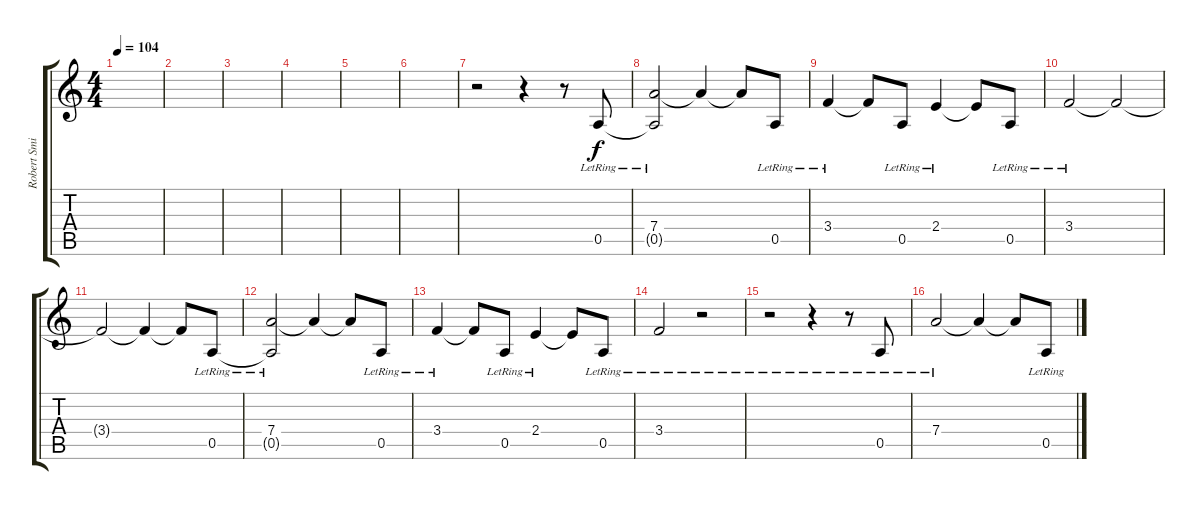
\track ("Robert Smith 1" "Robert Smi") {instrument electricguitarclean}
\staff {score tabs}
\tuning (E4 B3 G3 D3 A2 E2) {hide}
\ts (4 4)
\tempo 104
\clef g2
\ks c
|
|
|
|
|
|
r.2 r.4 r.8 0.5{lr}.8 |
(7.4{lr} 0.5{t}).2 7.4{t}.4 7.4{t}.8 0.5{lr}.8 |
3.4{lr}.4 3.4{t}.8 0.5{lr}.8 2.4{lr}.4 2.4{t}.8 0.5{lr}.8 |
3.4{lr}.2 3.4{t}.2 |
3.4{t}.2 3.4{t}.4 3.4{t}.8 0.5{lr}.8 |
(7.4{lr} 0.5{t}).2 7.4{t}.4 7.4{t}.8 0.5{lr}.8 |
3.4{lr}.4 3.4{t}.8 0.5{lr}.8 2.4{lr}.4 2.4{t}.8 0.5{lr}.8 |
3.4{lr}.2 r.2 |
r.2 r.4 r.8 0.5{lr}.8 |
7.4{lr}.2 7.4{t}.4 7.4{t}.8 0.5{lr}.8
